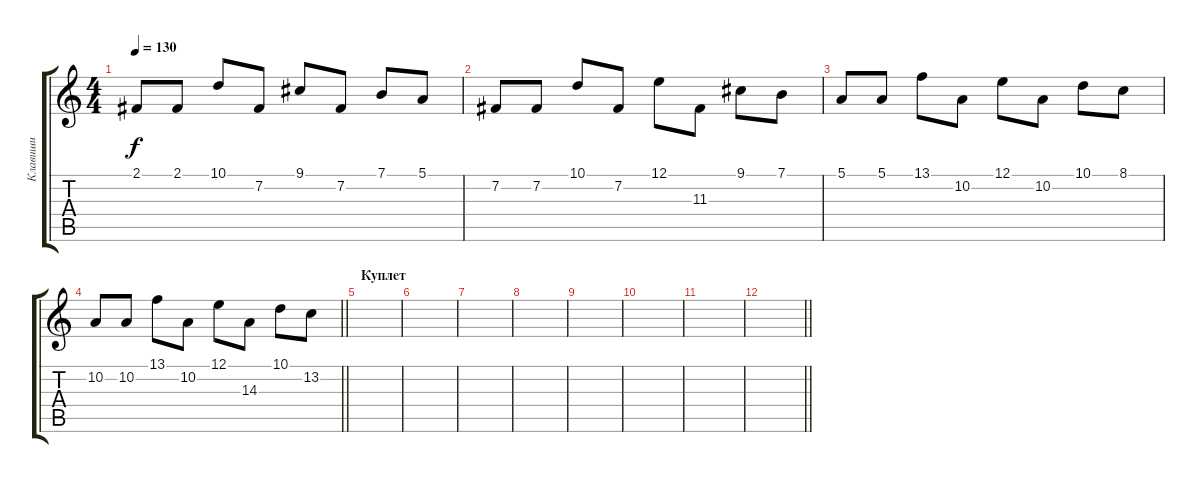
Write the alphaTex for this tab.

\track ("Клавиши" "Клавиши") {instrument voiceoohs}
\staff {score tabs}
\tuning (E4 B3 G3 D3 A2 E2) {hide}
\ts (4 4)
\tempo 130
\clef g2
\ks c
2.1.8{dy f} 2.1.8 10.1.8 7.2.8 9.1.8 7.2.8 7.1.8 5.1.8 |
7.2.8 7.2.8 10.1.8 7.2.8 12.1.8 11.3.8 9.1.8 7.1.8 |
5.1.8 5.1.8 13.1.8 10.2.8 12.1.8 10.2.8 10.1.8 8.1.8 |
\barLineRight lightlight
10.2.8 10.2.8 13.1.8 10.2.8 12.1.8 14.3.8 10.1.8 13.2.8 |
\section ("" "Куплет")
|
|
|
|
|
|
|
\barLineRight lightlight
